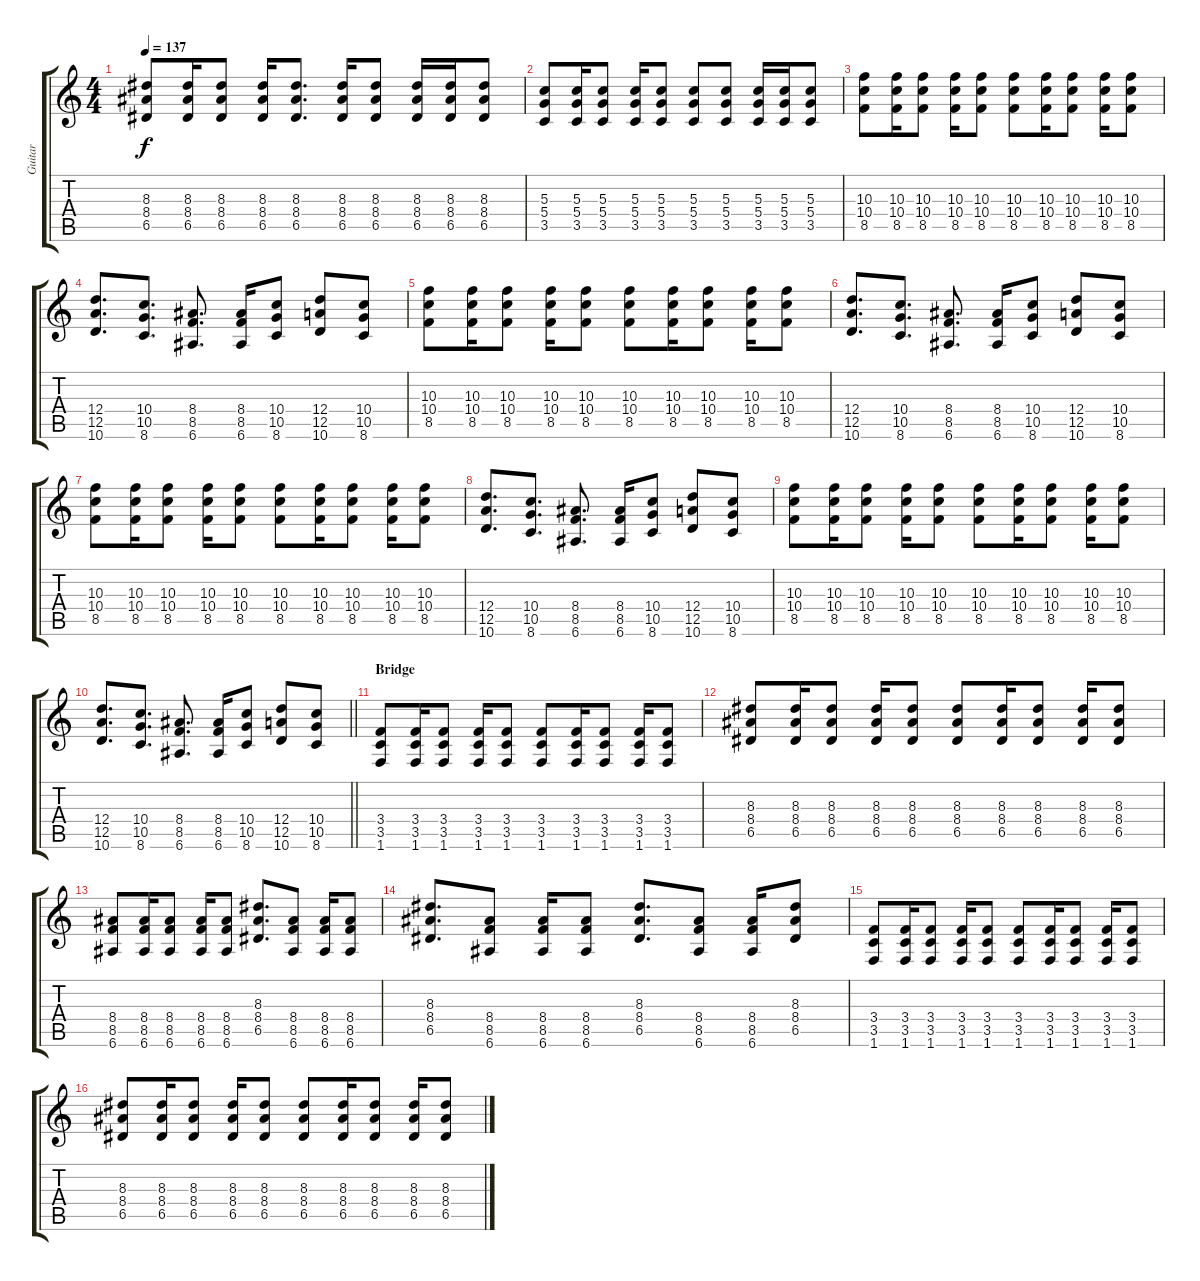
\track ("Guitar" "Guitar") {instrument distortionguitar}
\staff {score tabs}
\tuning (E4 B3 G3 D3 A2 E2) {hide}
\ts (4 4)
\tempo 137
\clef g2
\ks c
(8.3 8.4 6.5).8{dy f} (8.3 8.4 6.5).16 (8.3 8.4 6.5).8 (8.3 8.4 6.5).16 (8.3 8.4 6.5).8{d} (8.3 8.4 6.5).16 (8.3 8.4 6.5).8 (8.3 8.4 6.5).16 (8.3 8.4 6.5).16 (8.3 8.4 6.5).8 |
(5.3 5.4 3.5).8 (5.3 5.4 3.5).16 (5.3 5.4 3.5).8 (5.3 5.4 3.5).16 (5.3 5.4 3.5).8 (5.3 5.4 3.5).8 (5.3 5.4 3.5).8 (5.3 5.4 3.5).16 (5.3 5.4 3.5).16 (5.3 5.4 3.5).8 |
(10.3 10.4 8.5).8 (10.3 10.4 8.5).16 (10.3 10.4 8.5).8 (10.3 10.4 8.5).16 (10.3 10.4 8.5).8 (10.3 10.4 8.5).8 (10.3 10.4 8.5).16 (10.3 10.4 8.5).8 (10.3 10.4 8.5).16 (10.3 10.4 8.5).8 |
(12.4 12.5 10.6).8{d} (10.4 10.5 8.6).8{d} (8.4 8.5 6.6).8{d} (8.4 8.5 6.6).16 (10.4 10.5 8.6).8 (12.4 12.5 10.6).8 (10.4 10.5 8.6).8 |
(10.3 10.4 8.5).8 (10.3 10.4 8.5).16 (10.3 10.4 8.5).8 (10.3 10.4 8.5).16 (10.3 10.4 8.5).8 (10.3 10.4 8.5).8 (10.3 10.4 8.5).16 (10.3 10.4 8.5).8 (10.3 10.4 8.5).16 (10.3 10.4 8.5).8 |
(12.4 12.5 10.6).8{d} (10.4 10.5 8.6).8{d} (8.4 8.5 6.6).8{d} (8.4 8.5 6.6).16 (10.4 10.5 8.6).8 (12.4 12.5 10.6).8 (10.4 10.5 8.6).8 |
(10.3 10.4 8.5).8 (10.3 10.4 8.5).16 (10.3 10.4 8.5).8 (10.3 10.4 8.5).16 (10.3 10.4 8.5).8 (10.3 10.4 8.5).8 (10.3 10.4 8.5).16 (10.3 10.4 8.5).8 (10.3 10.4 8.5).16 (10.3 10.4 8.5).8 |
(12.4 12.5 10.6).8{d} (10.4 10.5 8.6).8{d} (8.4 8.5 6.6).8{d} (8.4 8.5 6.6).16 (10.4 10.5 8.6).8 (12.4 12.5 10.6).8 (10.4 10.5 8.6).8 |
(10.3 10.4 8.5).8 (10.3 10.4 8.5).16 (10.3 10.4 8.5).8 (10.3 10.4 8.5).16 (10.3 10.4 8.5).8 (10.3 10.4 8.5).8 (10.3 10.4 8.5).16 (10.3 10.4 8.5).8 (10.3 10.4 8.5).16 (10.3 10.4 8.5).8 |
\barLineRight lightlight
(12.4 12.5 10.6).8{d} (10.4 10.5 8.6).8{d} (8.4 8.5 6.6).8{d} (8.4 8.5 6.6).16 (10.4 10.5 8.6).8 (12.4 12.5 10.6).8 (10.4 10.5 8.6).8 |
\section ("" "Bridge")
(3.4 3.5 1.6).8 (3.4 3.5 1.6).16 (3.4 3.5 1.6).8 (3.4 3.5 1.6).16 (3.4 3.5 1.6).8 (3.4 3.5 1.6).8 (3.4 3.5 1.6).16 (3.4 3.5 1.6).8 (3.4 3.5 1.6).16 (3.4 3.5 1.6).8 |
(8.3 8.4 6.5).8 (8.3 8.4 6.5).16 (8.3 8.4 6.5).8 (8.3 8.4 6.5).16 (8.3 8.4 6.5).8 (8.3 8.4 6.5).8 (8.3 8.4 6.5).16 (8.3 8.4 6.5).8 (8.3 8.4 6.5).16 (8.3 8.4 6.5).8 |
(8.4 8.5 6.6).8 (8.4 8.5 6.6).16 (8.4 8.5 6.6).8 (8.4 8.5 6.6).16 (8.4 8.5 6.6).8 (8.3 8.4 6.5).8{d} (8.4 8.5 6.6).8 (8.4 8.5 6.6).16 (8.4 8.5 6.6).8 |
(8.3 8.4 6.5).8{d} (8.4 8.5 6.6).8 (8.4 8.5 6.6).16 (8.4 8.5 6.6).8 (8.3 8.4 6.5).8{d} (8.4 8.5 6.6).8 (8.4 8.5 6.6).16 (8.3 8.4 6.5).8 |
(3.4 3.5 1.6).8 (3.4 3.5 1.6).16 (3.4 3.5 1.6).8 (3.4 3.5 1.6).16 (3.4 3.5 1.6).8 (3.4 3.5 1.6).8 (3.4 3.5 1.6).16 (3.4 3.5 1.6).8 (3.4 3.5 1.6).16 (3.4 3.5 1.6).8 |
(8.3 8.4 6.5).8 (8.3 8.4 6.5).16 (8.3 8.4 6.5).8 (8.3 8.4 6.5).16 (8.3 8.4 6.5).8 (8.3 8.4 6.5).8 (8.3 8.4 6.5).16 (8.3 8.4 6.5).8 (8.3 8.4 6.5).16 (8.3 8.4 6.5).8
